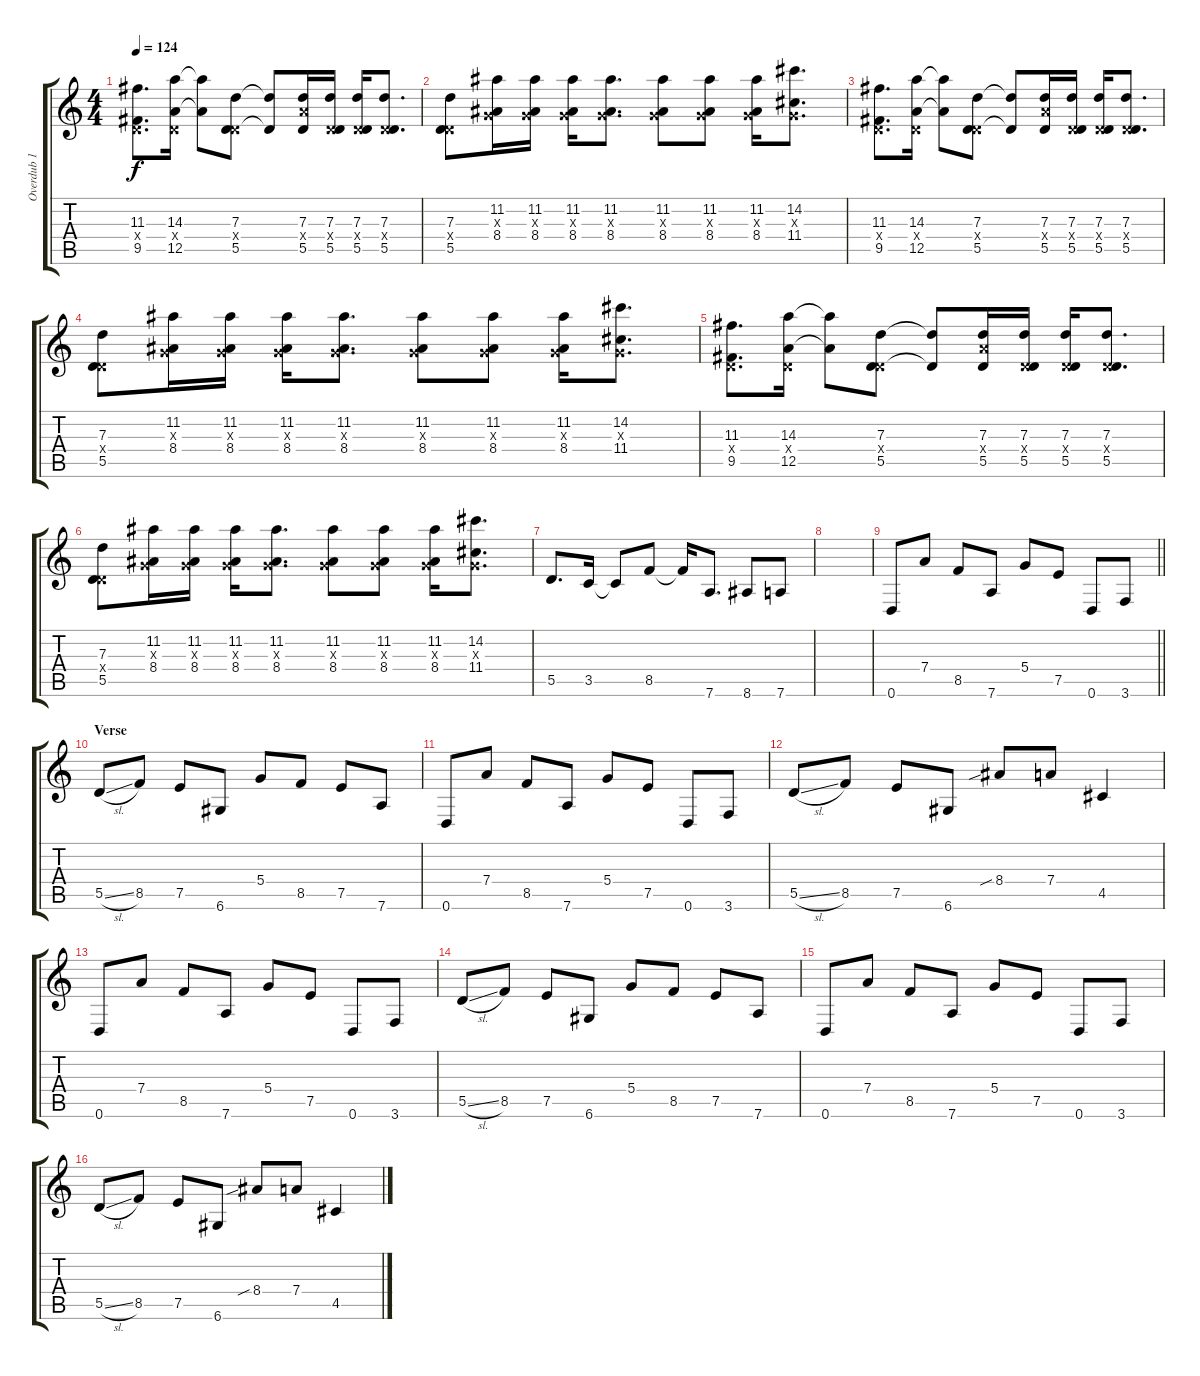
\track ("Overdub 1" "Overdub 1") {instrument distortionguitar}
\staff {score tabs}
\tuning (E4 B3 G3 D3 A2 D2) {hide}
\ts (4 4)
\tempo 124
\clef g2
\ks c
(11.3 0.4{x} 9.5).8{d dy f} (14.3 0.4{x} 12.5).16 (14.3{t} 12.5{t}).8 (7.3 0.4{x} 5.5).8 (7.3{t} 5.5{t}).8 (7.3 7.4{x} 5.5).16 (7.3 0.4{x} 5.5).16 (7.3 0.4{x} 5.5).16 (7.3 0.4{x} 5.5).8{d} |
(7.3 0.4{x} 5.5).8 (11.2 0.3{x} 8.4).16 (11.2 0.3{x} 8.4).16 (11.2 0.3{x} 8.4).16 (11.2 0.3{x} 8.4).8{d} (11.2 0.3{x} 8.4).8 (11.2 0.3{x} 8.4).8 (11.2 0.3{x} 8.4).16 (14.2 0.3{x} 11.4).8{d} |
(11.3 0.4{x} 9.5).8{d} (14.3 0.4{x} 12.5).16 (14.3{t} 12.5{t}).8 (7.3 0.4{x} 5.5).8 (7.3{t} 5.5{t}).8 (7.3 7.4{x} 5.5).16 (7.3 0.4{x} 5.5).16 (7.3 0.4{x} 5.5).16 (7.3 0.4{x} 5.5).8{d} |
(7.3 0.4{x} 5.5).8 (11.2 0.3{x} 8.4).16 (11.2 0.3{x} 8.4).16 (11.2 0.3{x} 8.4).16 (11.2 0.3{x} 8.4).8{d} (11.2 0.3{x} 8.4).8 (11.2 0.3{x} 8.4).8 (11.2 0.3{x} 8.4).16 (14.2 0.3{x} 11.4).8{d} |
(11.3 0.4{x} 9.5).8{d} (14.3 0.4{x} 12.5).16 (14.3{t} 12.5{t}).8 (7.3 0.4{x} 5.5).8 (7.3{t} 5.5{t}).8 (7.3 7.4{x} 5.5).16 (7.3 0.4{x} 5.5).16 (7.3 0.4{x} 5.5).16 (7.3 0.4{x} 5.5).8{d} |
(7.3 0.4{x} 5.5).8 (11.2 0.3{x} 8.4).16 (11.2 0.3{x} 8.4).16 (11.2 0.3{x} 8.4).16 (11.2 0.3{x} 8.4).8{d} (11.2 0.3{x} 8.4).8 (11.2 0.3{x} 8.4).8 (11.2 0.3{x} 8.4).16 (14.2 0.3{x} 11.4).8{d} |
5.5.8{d} 3.5.16 3.5{t}.8 8.5.8 8.5{t}.16 7.6.8{d} 8.6.8 7.6.8 |
|
\barLineRight lightlight
0.6.8 7.4.8 8.5.8 7.6.8 5.4.8 7.5.8 0.6.8 3.6.8 |
\section ("" "Verse")
5.5{sl}.8 8.5.8 7.5.8 6.6.8 5.4.8 8.5.8 7.5.8 7.6.8 |
0.6.8 7.4.8 8.5.8 7.6.8 5.4.8 7.5.8 0.6.8 3.6.8 |
5.5{sl}.8 8.5.8 7.5.8 6.6.8 8.4{sib}.8 7.4.8 4.5.4 |
0.6.8 7.4.8 8.5.8 7.6.8 5.4.8 7.5.8 0.6.8 3.6.8 |
5.5{sl}.8 8.5.8 7.5.8 6.6.8 5.4.8 8.5.8 7.5.8 7.6.8 |
0.6.8 7.4.8 8.5.8 7.6.8 5.4.8 7.5.8 0.6.8 3.6.8 |
5.5{sl}.8 8.5.8 7.5.8 6.6.8 8.4{sib}.8 7.4.8 4.5.4
